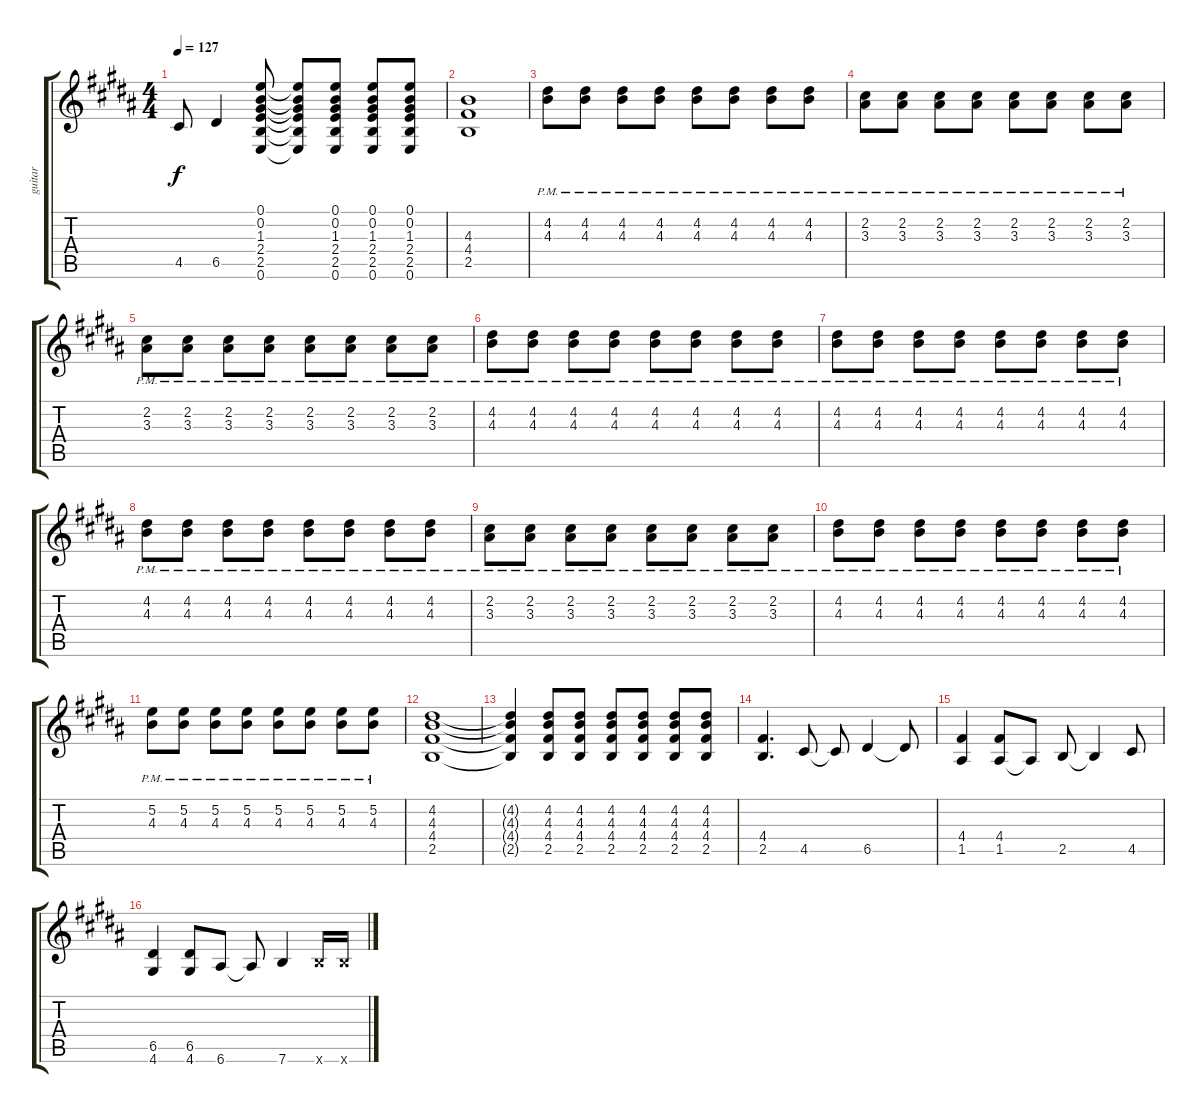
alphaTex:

\track ("guitar" "guitar") {instrument acousticguitarsteel}
\staff {score tabs}
\tuning (E4 B3 G3 D3 A2 E2) {hide}
\ts (4 4)
\tempo 127
\clef g2
\ks b
4.5.8{dy f} 6.5.4 (0.1 0.2 1.3 2.4 2.5 0.6).8 (0.1{t} 0.2{t} 1.3{t} 2.4{t} 2.5{t} 0.6{t}).8 (0.1 0.2 1.3 2.4 2.5 0.6).8 (0.1 0.2 1.3 2.4 2.5 0.6).8 (0.1 0.2 1.3 2.4 2.5 0.6).8 |
(4.3 4.4 2.5).1{instrument acousticguitarsteel} |
(4.2{pm} 4.3{pm}).8 (4.2{pm} 4.3{pm}).8 (4.2{pm} 4.3{pm}).8 (4.2{pm} 4.3{pm}).8 (4.2{pm} 4.3{pm}).8 (4.2{pm} 4.3{pm}).8 (4.2{pm} 4.3{pm}).8 (4.2{pm} 4.3{pm}).8 |
(2.2{pm} 3.3{pm}).8 (2.2{pm} 3.3{pm}).8 (2.2{pm} 3.3{pm}).8 (2.2{pm} 3.3{pm}).8 (2.2{pm} 3.3{pm}).8 (2.2{pm} 3.3{pm}).8 (2.2{pm} 3.3{pm}).8 (2.2{pm} 3.3{pm}).8 |
(2.2{pm} 3.3{pm}).8 (2.2{pm} 3.3{pm}).8 (2.2{pm} 3.3{pm}).8 (2.2{pm} 3.3{pm}).8 (2.2{pm} 3.3{pm}).8 (2.2{pm} 3.3{pm}).8 (2.2{pm} 3.3{pm}).8 (2.2{pm} 3.3{pm}).8 |
(4.2{pm} 4.3{pm}).8 (4.2{pm} 4.3{pm}).8 (4.2{pm} 4.3{pm}).8 (4.2{pm} 4.3{pm}).8 (4.2{pm} 4.3{pm}).8 (4.2{pm} 4.3{pm}).8 (4.2{pm} 4.3{pm}).8 (4.2{pm} 4.3{pm}).8 |
(4.2{pm} 4.3{pm}).8 (4.2{pm} 4.3{pm}).8 (4.2{pm} 4.3{pm}).8 (4.2{pm} 4.3{pm}).8 (4.2{pm} 4.3{pm}).8 (4.2{pm} 4.3{pm}).8 (4.2{pm} 4.3{pm}).8 (4.2{pm} 4.3{pm}).8 |
(4.2{pm} 4.3{pm}).8 (4.2{pm} 4.3{pm}).8 (4.2{pm} 4.3{pm}).8 (4.2{pm} 4.3{pm}).8 (4.2{pm} 4.3{pm}).8 (4.2{pm} 4.3{pm}).8 (4.2{pm} 4.3{pm}).8 (4.2{pm} 4.3{pm}).8 |
(2.2{pm} 3.3{pm}).8 (2.2{pm} 3.3{pm}).8 (2.2{pm} 3.3{pm}).8 (2.2{pm} 3.3{pm}).8 (2.2{pm} 3.3{pm}).8 (2.2{pm} 3.3{pm}).8 (2.2{pm} 3.3{pm}).8 (2.2{pm} 3.3{pm}).8 |
(4.2{pm} 4.3{pm}).8 (4.2{pm} 4.3{pm}).8 (4.2{pm} 4.3{pm}).8 (4.2{pm} 4.3{pm}).8 (4.2{pm} 4.3{pm}).8 (4.2{pm} 4.3{pm}).8 (4.2{pm} 4.3{pm}).8 (4.2{pm} 4.3{pm}).8 |
(5.2{pm} 4.3{pm}).8 (5.2{pm} 4.3{pm}).8 (5.2{pm} 4.3{pm}).8 (5.2{pm} 4.3{pm}).8 (5.2{pm} 4.3{pm}).8 (5.2{pm} 4.3{pm}).8 (5.2{pm} 4.3{pm}).8 (5.2{pm} 4.3{pm}).8 |
(4.2 4.3 4.4 2.5).1 |
(4.2{t} 4.3{t} 4.4{t} 2.5{t}).4 (4.2 4.3 4.4 2.5).8 (4.2 4.3 4.4 2.5).8 (4.2 4.3 4.4 2.5).8 (4.2 4.3 4.4 2.5).8 (4.2 4.3 4.4 2.5).8 (4.2 4.3 4.4 2.5).8 |
(4.4 2.5).4{d instrument acousticguitarsteel} 4.5.8 4.5{t}.8{beam Up} 6.5.4{beam Up} 6.5{t}.8 |
(4.4 1.5).4 (4.4 1.5).8 1.5{t}.8 2.5.8 2.5{t}.4 4.5.8 |
(6.5 4.6).4 (6.5 4.6).8 6.6.8 6.6{t}.8 7.6.4 7.6{x}.16 7.6{x}.16
